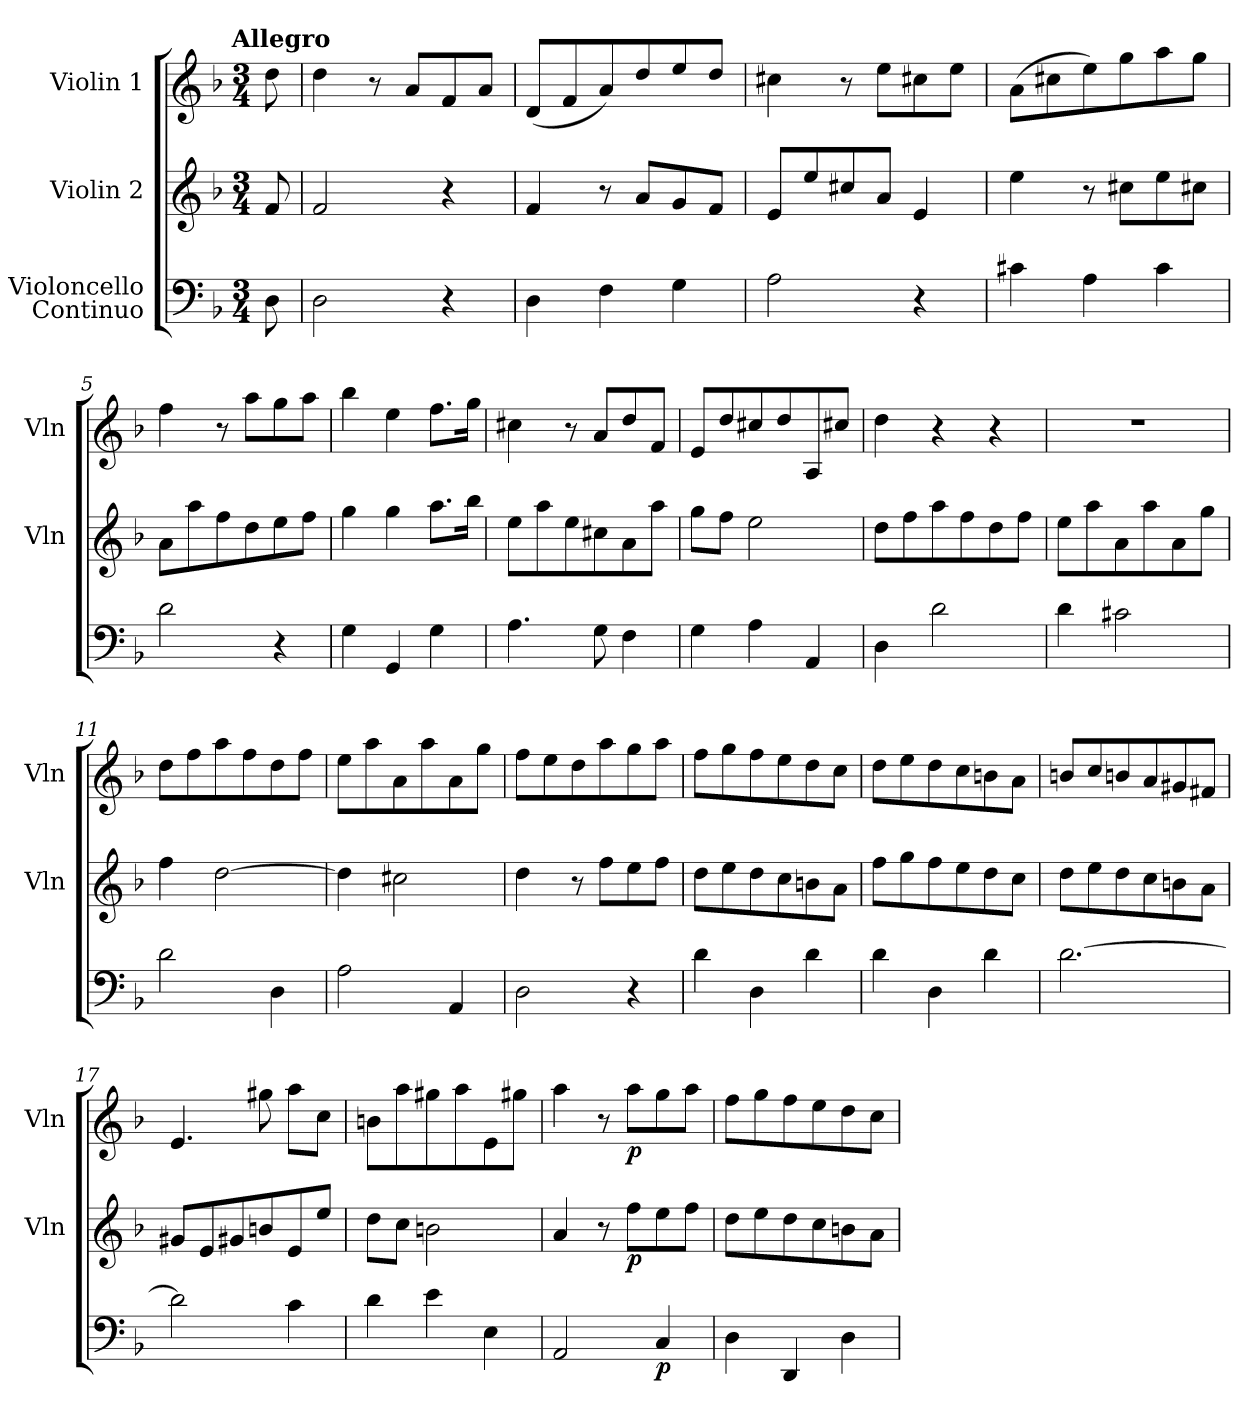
**kern	**dynam	**kern	**dynam	**kern	**dynam
*part3	*part3	*part2	*part2	*part1	*part1
*staff3	*staff3	*staff2	*staff2	*staff1	*staff1
*I"Violoncello\nContinuo	*	*I"Violin 2	*	*I"Violin 1	*
*	*	*I'Vln	*	*I'Vln	*
*clefF4	*	*clefG2	*	*clefG2	*
*k[b-]	*	*k[b-]	*	*k[b-]	*
*d:	*	*d:	*	*d:	*
!!LO:TX:omd:t=Allegro
*M3/4	*	*M3/4	*	*M3/4	*
*MM180	*	*MM180	*	*MM180	*
=	=	=	=	=	=
8D\	.	8f/	.	8dd\	.
=1	=1	=1	=1	=1	=1
2D\	.	2f/	.	4dd\	.
.	.	.	.	8r	.
.	.	.	.	8a/L	.
4r	.	4r	.	8f/	.
.	.	.	.	8a/J	.
=2	=2	=2	=2	=2	=2
4D\	.	4f/	.	(8d/L	.
.	.	.	.	8f/	.
4F\	.	8r	.	8a/)	.
.	.	8a/L	.	8dd/	.
4G\	.	8g/	.	8ee/	.
.	.	8f/J	.	8dd/J	.
=3	=3	=3	=3	=3	=3
2A\	.	8e/L	.	4cc#X\	.
.	.	8ee/	.	.	.
.	.	8cc#X/	.	8r	.
.	.	8a/J	.	8ee\L	.
4r	.	4e/	.	8cc#X\	.
.	.	.	.	8ee\J	.
=4	=4	=4	=4	=4	=4
4c#X\	.	4ee\	.	(8a\L	.
.	.	.	.	8cc#X\	.
4A\	.	8r	.	8ee\)	.
.	.	8cc#X\L	.	8gg\	.
4c#\	.	8ee\	.	8aa\	.
.	.	8cc#X\J	.	8gg\J	.
=5	=5	=5	=5	=5	=5
2d\	.	8a\L	.	4ff\	.
.	.	8aa\	.	.	.
.	.	8ff\	.	8r	.
.	.	8dd\	.	8aa\L	.
4r	.	8ee\	.	8gg\	.
.	.	8ff\J	.	8aa\J	.
=6	=6	=6	=6	=6	=6
4G\	.	4gg\	.	4bb-\	.
4GG/	.	4gg\	.	4ee\	.
4G\	.	8.aa\L	.	8.ff\L	.
.	.	16bb-\Jk	.	16gg\Jk	.
=7	=7	=7	=7	=7	=7
4.A\	.	8ee\L	.	4cc#X\	.
.	.	8aa\	.	.	.
.	.	8ee\	.	8r	.
8G\	.	8cc#X\	.	8a/L	.
4F\	.	8a\	.	8dd/	.
.	.	8aa\J	.	8f/J	.
=8	=8	=8	=8	=8	=8
4G\	.	8gg\L	.	8e/L	.
.	.	8ff\J	.	8dd/	.
4A\	.	2ee\	.	8cc#X/	.
.	.	.	.	8dd/	.
4AA/	.	.	.	8A/	.
.	.	.	.	8cc#X/J	.
=9	=9	=9	=9	=9	=9
4D\	.	8dd\L	.	4dd\	.
.	.	8ff\	.	.	.
2d\	.	8aa\	.	4r	.
.	.	8ff\	.	.	.
.	.	8dd\	.	4r	.
.	.	8ff\J	.	.	.
=10	=10	=10	=10	=10	=10
4d\	.	8ee\L	.	2.r	.
.	.	8aa\	.	.	.
2c#X\	.	8a\	.	.	.
.	.	8aa\	.	.	.
.	.	8a\	.	.	.
.	.	8gg\J	.	.	.
=11	=11	=11	=11	=11	=11
2d\	.	4ff\	.	8dd\L	.
.	.	.	.	8ff\	.
.	.	[2dd\	.	8aa\	.
.	.	.	.	8ff\	.
4D\	.	.	.	8dd\	.
.	.	.	.	8ff\J	.
=12	=12	=12	=12	=12	=12
2A\	.	4dd\]	.	8ee\L	.
.	.	.	.	8aa\	.
.	.	2cc#X\	.	8a\	.
.	.	.	.	8aa\	.
4AA/	.	.	.	8a\	.
.	.	.	.	8gg\J	.
=13	=13	=13	=13	=13	=13
2D\	.	4dd\	.	8ff\L	.
.	.	.	.	8ee\	.
.	.	8r	.	8dd\	.
.	.	8ff\L	.	8aa\	.
4r	.	8ee\	.	8gg\	.
.	.	8ff\J	.	8aa\J	.
=14	=14	=14	=14	=14	=14
4d\	.	8dd\L	.	8ff\L	.
.	.	8ee\	.	8gg\	.
4D\	.	8dd\	.	8ff\	.
.	.	8cc\	.	8ee\	.
4d\	.	8bn\	.	8dd\	.
.	.	8a\J	.	8cc\J	.
=15	=15	=15	=15	=15	=15
4d\	.	8ff\L	.	8dd\L	.
.	.	8gg\	.	8ee\	.
4D\	.	8ff\	.	8dd\	.
.	.	8ee\	.	8cc\	.
4d\	.	8dd\	.	8bn\	.
.	.	8cc\J	.	8a\J	.
=16	=16	=16	=16	=16	=16
[2.d\	.	8dd\L	.	8bn/L	.
.	.	8ee\	.	8cc/	.
.	.	8dd\	.	8bn/	.
.	.	8cc\	.	8a/	.
.	.	8bn\	.	8g#X/	.
.	.	8a\J	.	8f#X/J	.
=17	=17	=17	=17	=17	=17
2d\]	.	8g#X/L	.	4.e/	.
.	.	8e/	.	.	.
.	.	8g#X/	.	.	.
.	.	8bn/	.	8gg#X\	.
4c\	.	8e/	.	8aa\L	.
.	.	8ee/J	.	8cc\J	.
=18	=18	=18	=18	=18	=18
4d\	.	8dd\L	.	8bn\L	.
.	.	8cc\J	.	8aa\	.
4e\	.	2bn\	.	8gg#X\	.
.	.	.	.	8aa\	.
4E\	.	.	.	8e\	.
.	.	.	.	8gg#X\J	.
=19	=19	=19	=19	=19	=19
2AA/	.	4a/	.	4aa\	.
.	.	8r	.	8r	.
.	.	8ff\L	p	8aa\L	p
4C/	p	8ee\	.	8gg\	.
.	.	8ff\J	.	8aa\J	.
=20	=20	=20	=20	=20	=20
4D\	.	8dd\L	.	8ff\L	.
.	.	8ee\	.	8gg\	.
4DD/	.	8dd\	.	8ff\	.
.	.	8cc\	.	8ee\	.
4D\	.	8bn\	.	8dd\	.
.	.	8a\J	.	8cc\J	.
=	=	=	=	=	=
*-	*-	*-	*-	*-	*-
